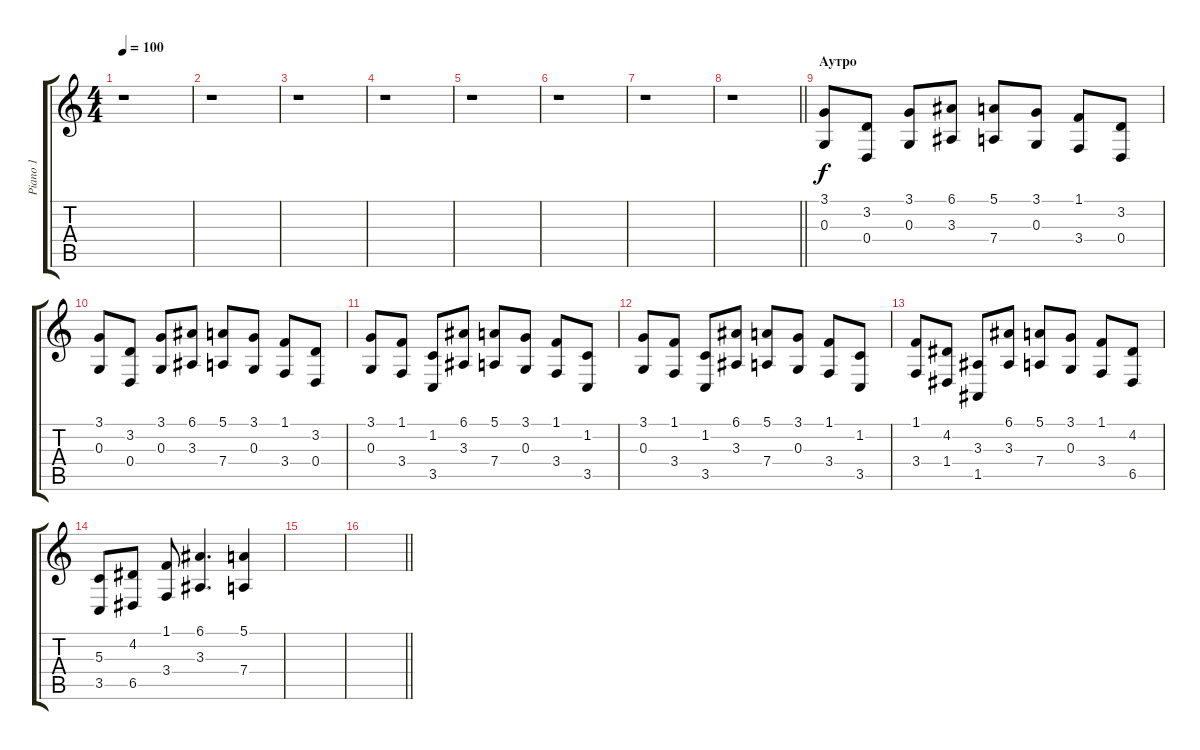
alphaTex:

\track ("Piano 1" "Piano 1") {instrument brightacousticpiano}
\staff {score tabs}
\tuning (E4 B3 G3 D3 A2 E2) {hide}
\ts (4 4)
\tempo 100
\clef g2
\ks c
r.1{dy fff} |
r.1 |
r.1 |
r.1 |
r.1 |
r.1 |
r.1 |
\barLineRight lightlight
r.1 |
\section ("" "Аутро")
(3.1 0.3).8{dy f} (3.2 0.4).8 (3.1 0.3).8 (6.1 3.3).8 (5.1 7.4).8 (3.1 0.3).8 (1.1 3.4).8 (3.2 0.4).8 |
(3.1 0.3).8 (3.2 0.4).8 (3.1 0.3).8 (6.1 3.3).8 (5.1 7.4).8 (3.1 0.3).8 (1.1 3.4).8 (3.2 0.4).8 |
(3.1 0.3).8 (1.1 3.4).8 (1.2 3.5).8 (6.1 3.3).8 (5.1 7.4).8 (3.1 0.3).8 (1.1 3.4).8 (1.2 3.5).8 |
(3.1 0.3).8 (1.1 3.4).8 (1.2 3.5).8 (6.1 3.3).8 (5.1 7.4).8 (3.1 0.3).8 (1.1 3.4).8 (1.2 3.5).8 |
(1.1 3.4).8 (4.2 1.4).8 (3.3 1.5).8 (6.1 3.3).8 (5.1 7.4).8 (3.1 0.3).8 (1.1 3.4).8 (4.2 6.5).8 |
(5.3 3.5).8 (4.2 6.5).8 (1.1 3.4).8 (6.1 3.3).4{d} (5.1 7.4).4 |
|
\barLineRight lightlight
